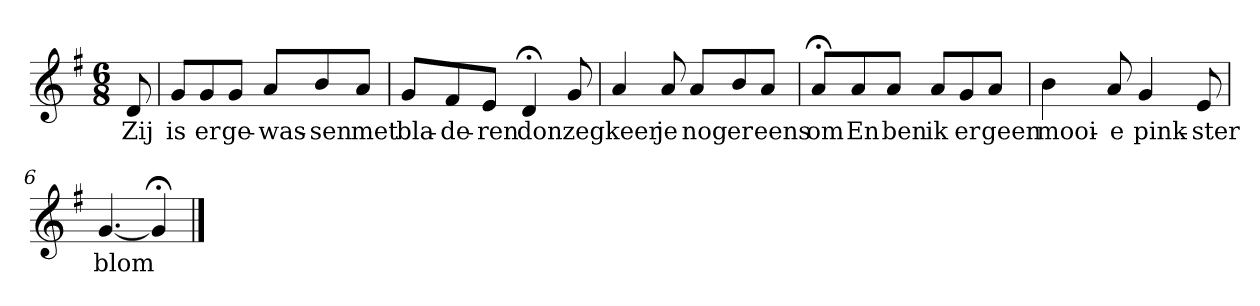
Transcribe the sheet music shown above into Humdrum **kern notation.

**kern	**text
*part1	*part1
*staff1	*staff1
*k[f#]	*
*G:	*
*M6/8	*
*MM120	*
=	=
8d	Zij
=1	=1
8gL	is
8g	er
8gJ	ge-
8aL	-was-
8b	-sen
8aJ	met
=2	=2
8gL	bla-
8f#	-de-
8eJ	-ren
4d;<	don
8g	zeg
=3	=3
4a	keer
8a	je
8aL	nog
8b	er
8aJ	eens
=4	=4
8a;<L	om
8a	En
8aJ	ben
8aL	ik
8g	er
8aJ	geen
=5	=5
4b	mooi-
8a	-e
4g	pink-
8e	-ster
=6	=6
[4.g	blom
4g;<]	.
==	==
*-	*-
